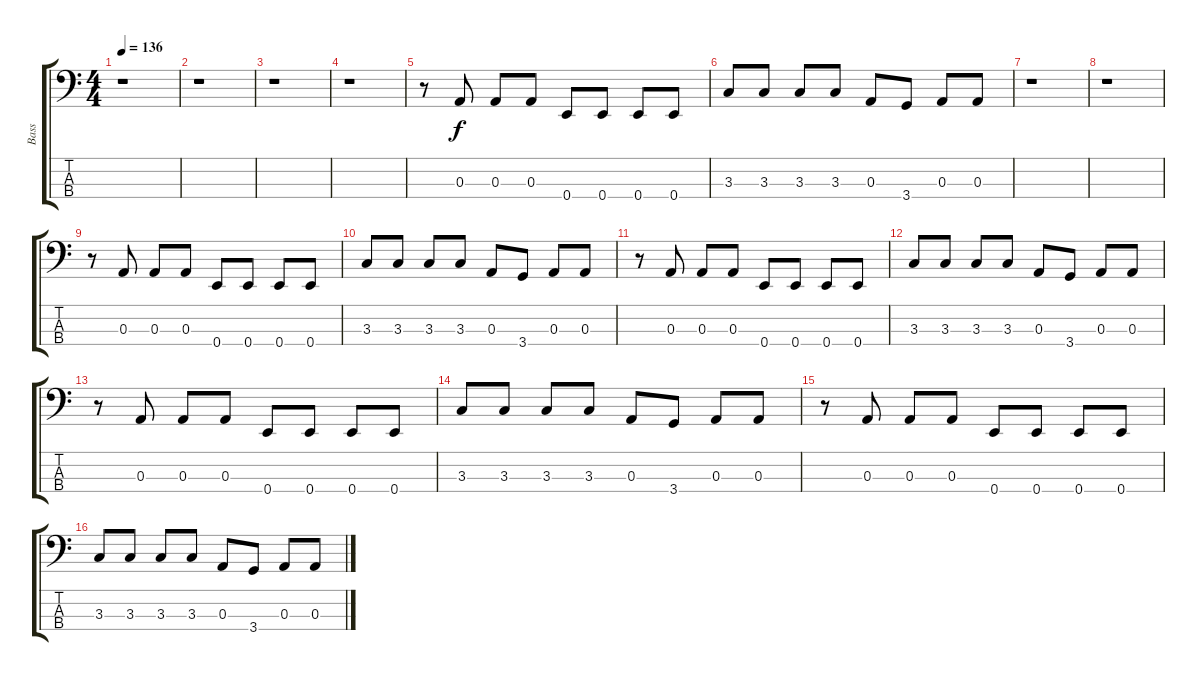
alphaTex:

\track ("Bass" "Bass") {instrument electricbassfinger}
\staff {score tabs}
\tuning (G2 D2 A1 E1) {hide}
\ts (4 4)
\tempo 136
\clef f4
\ks c
r.1{dy f instrument electricbassfinger} |
r.1 |
r.1 |
r.1 |
r.8 0.3.8 0.3.8 0.3.8 0.4.8 0.4.8 0.4.8 0.4.8 |
3.3.8 3.3.8 3.3.8 3.3.8 0.3.8 3.4.8 0.3.8 0.3.8 |
r.1 |
r.1 |
r.8 0.3.8 0.3.8 0.3.8 0.4.8 0.4.8 0.4.8 0.4.8 |
3.3.8 3.3.8 3.3.8 3.3.8 0.3.8 3.4.8 0.3.8 0.3.8 |
r.8 0.3.8 0.3.8 0.3.8 0.4.8 0.4.8 0.4.8 0.4.8 |
3.3.8 3.3.8 3.3.8 3.3.8 0.3.8 3.4.8 0.3.8 0.3.8 |
r.8 0.3.8 0.3.8 0.3.8 0.4.8 0.4.8 0.4.8 0.4.8 |
3.3.8 3.3.8 3.3.8 3.3.8 0.3.8 3.4.8 0.3.8 0.3.8 |
r.8 0.3.8 0.3.8 0.3.8 0.4.8 0.4.8 0.4.8 0.4.8 |
3.3.8 3.3.8 3.3.8 3.3.8 0.3.8 3.4.8 0.3.8 0.3.8
